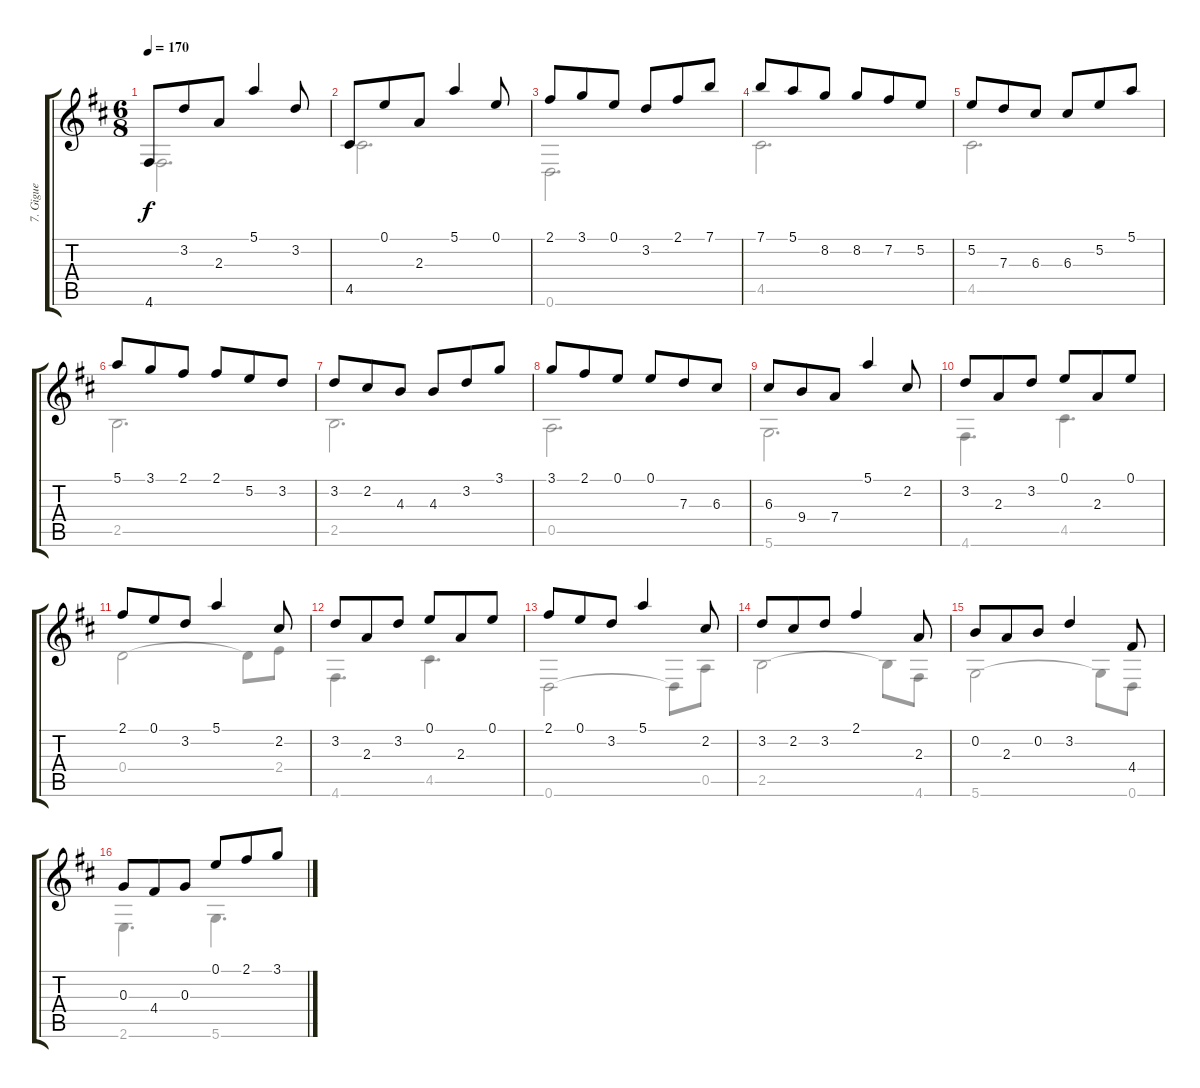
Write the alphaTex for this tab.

\track ("7. Gigue" "7. Gigue") {instrument acousticguitarnylon}
\staff {score tabs}
\tuning (E4 B3 G3 D3 A2 D2) {hide}
\voice
\ts (6 8)
\tempo 170
\clef g2
\ks d
4.6.8{dy f} 3.2.8 2.3.8 5.1.4 3.2.8 |
4.5.8 0.1.8 2.3.8 5.1.4 0.1.8 |
2.1.8 3.1.8 0.1.8 3.2.8 2.1.8 7.1.8 |
7.1.8 5.1.8 8.2.8 8.2.8 7.2.8 5.2.8 |
5.2.8 7.3.8 6.3.8 6.3.8 5.2.8 5.1.8 |
5.1.8 3.1.8 2.1.8 2.1.8 5.2.8 3.2.8 |
3.2.8 2.2.8 4.3.8 4.3.8 3.2.8 3.1.8 |
3.1.8 2.1.8 0.1.8 0.1.8 7.3.8 6.3.8 |
6.3.8 9.4.8 7.4.8 5.1.4 2.2.8 |
3.2.8 2.3.8 3.2.8 0.1.8 2.3.8 0.1.8 |
2.1.8 0.1.8 3.2.8 5.1.4 2.2.8 |
3.2.8 2.3.8 3.2.8 0.1.8 2.3.8 0.1.8 |
2.1.8 0.1.8 3.2.8 5.1.4 2.2.8 |
3.2.8 2.2.8 3.2.8 2.1.4 2.3.8 |
0.2.8 2.3.8 0.2.8 3.2.4 4.4.8 |
0.3.8 4.4.8 0.3.8 0.1.8 2.1.8 3.1.8
\voice
\clef g2
\ottava regular
\simile none
\ks d
4.6.2{d dy f} |
4.5.2{d} |
0.6.2{d} |
4.5.2{d} |
4.5.2{d} |
2.5.2{d} |
2.5.2{d} |
0.5.2{d} |
5.6.2{d} |
4.6.4{d} 4.5.4{d} |
0.4.2 0.4{t}.8 2.4.8 |
4.6.4{d} 4.5.4{d} |
0.6.2 0.6{t}.8 0.5.8 |
2.5.2 2.5{t}.8 4.6.8 |
5.6.2 5.6{t}.8 0.6.8 |
2.6.4{d} 5.6.4{d}
